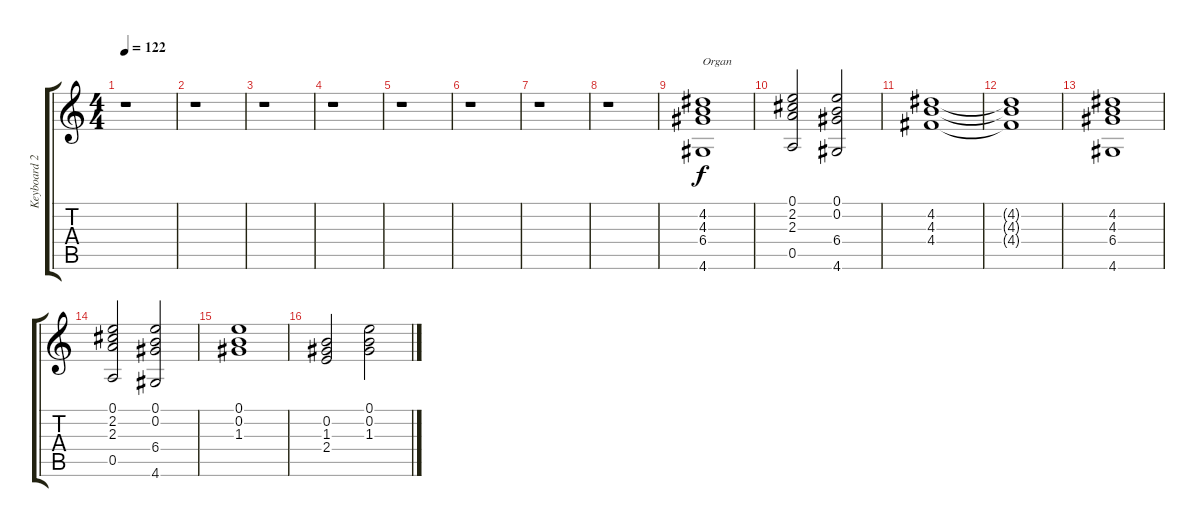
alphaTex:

\track ("Keyboard 2" "Keyboard 2") {instrument stringensemble1}
\staff {score tabs}
\tuning (E5 B4 G4 D4 A3 E3) {hide}
\ts (4 4)
\tempo 122
\clef g2
\ks c
r.1{dy f} |
r.1 |
r.1 |
r.1 |
r.1 |
r.1 |
r.1 |
r.1 |
(4.2 4.3 6.4 4.6).1{txt "Organ" instrument churchorgan} |
(0.1 2.2 2.3 0.5).2 (0.1 0.2 6.4 4.6).2 |
(4.2 4.3 4.4).1 |
(4.2{t} 4.3{t} 4.4{t}).1 |
(4.2 4.3 6.4 4.6).1 |
(0.1 2.2 2.3 0.5).2 (0.1 0.2 6.4 4.6).2 |
(0.1 0.2 1.3).1 |
(0.2 1.3 2.4).2 (0.1 0.2 1.3).2
